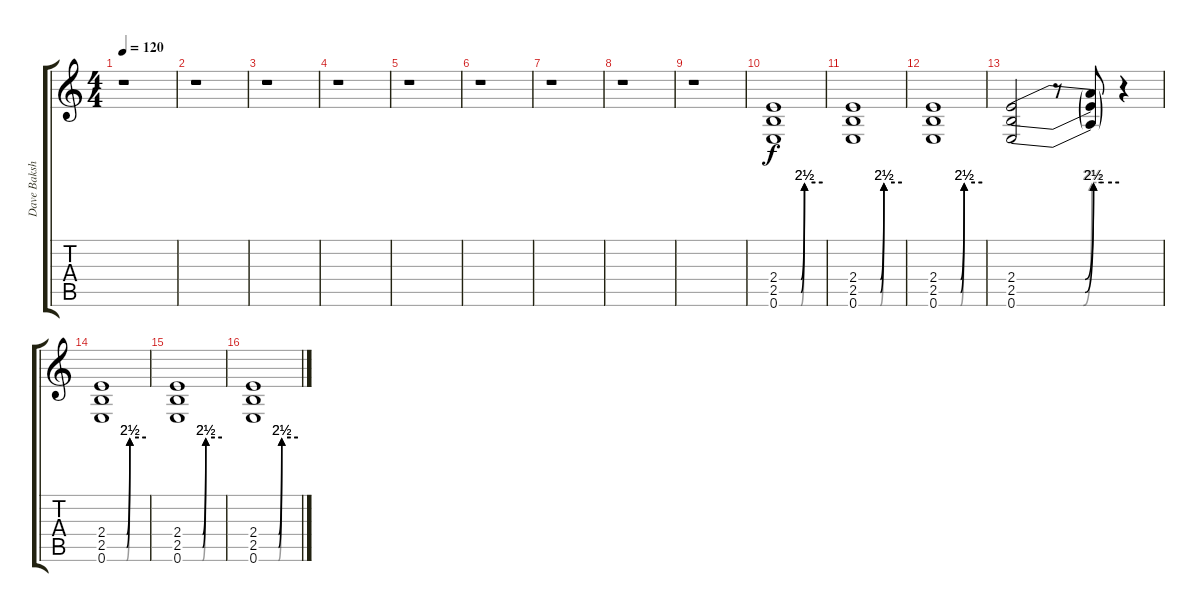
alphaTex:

\track ("Dave Baksh (DAVE BROWNSOUND)" "Dave Baksh") {instrument overdrivenguitar}
\staff {score tabs}
\tuning (E4 B3 G3 D3 A2 E2) {hide}
\ts (4 4)
\tempo 120
\clef g2
\ks c
r.1{dy f} |
r.1 |
r.1 |
r.1 |
r.1 |
r.1 |
r.1 |
r.1 |
r.1 |
(2.4{be (custom 0 0 30 0 35 10 60 10)} 2.5{be (custom 0 0 30 0 35 10 60 10)} 0.6{be (custom 0 0 30 0 35 10 60 10)}).1 |
(2.4{be (custom 0 0 30 0 35 10 60 10)} 2.5{be (custom 0 0 30 0 35 10 60 10)} 0.6{be (custom 0 0 30 0 35 10 60 10)}).1 |
(2.4{be (custom 0 0 30 0 35 10 60 10)} 2.5{be (custom 0 0 30 0 35 10 60 10)} 0.6{be (custom 0 0 30 0 35 10 60 10)}).1 |
(2.4{be (custom 0 0 30 0 40 0 45 10 50 10 60 10)} 2.5{be (custom 0 0 30 0 40 0 45 10 51 10 60 10)} 0.6{be (custom 0 0 30 0 39 0 44 10 51 10 60 10)}).2 r.8 (2.4{t} 2.5{t} 0.6{t}).8 r.4 |
(2.4{be (custom 0 0 30 0 35 10 60 10)} 2.5{be (custom 0 0 30 0 35 10 60 10)} 0.6{be (custom 0 0 30 0 35 10 60 10)}).1 |
(2.4{be (custom 0 0 30 0 35 10 60 10)} 2.5{be (custom 0 0 30 0 35 10 60 10)} 0.6{be (custom 0 0 30 0 35 10 60 10)}).1 |
(2.4{be (custom 0 0 30 0 35 10 60 10)} 2.5{be (custom 0 0 30 0 35 10 60 10)} 0.6{be (custom 0 0 30 0 35 10 60 10)}).1
